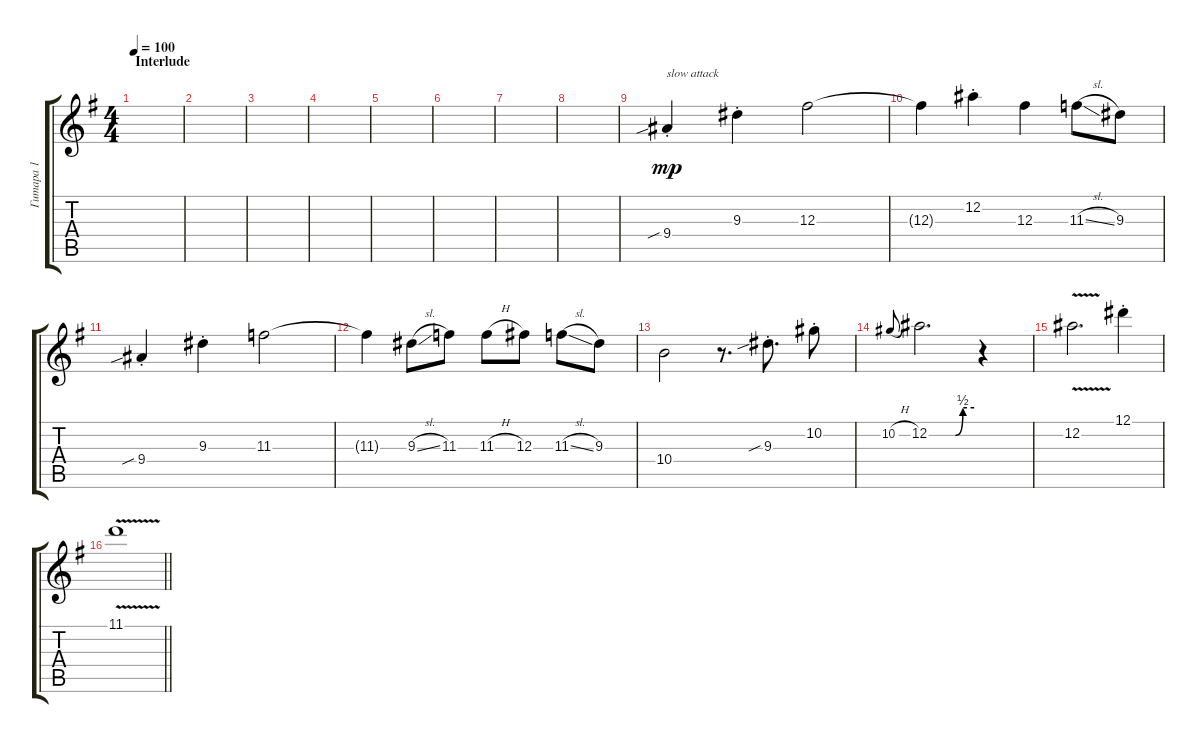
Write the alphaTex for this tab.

\track ("Гитара 1" "Гитара 1") {instrument distortionguitar}
\staff {score tabs}
\tuning (Eb4 Bb3 Gb3 Db3 Ab2 Db2) {hide}
\ts (4 4)
\section ("" "Interlude")
\tempo 100
\clef g2
\ks eminor
|
|
|
|
|
|
|
|
9.4{sib st}.4{txt "slow attack" dy mp} 9.3{st}.4 12.3.2 |
12.3{t}.4 12.2{st}.4 12.3.4 11.3{sl}.8 9.3.8 |
9.4{sib st}.4 9.3{st}.4 11.3.2 |
11.3{t}.4 9.3{sl}.8 11.3.8 11.3{h}.8 12.3.8 11.3{sl}.8 9.3.8 |
10.4.2 r.8{d} 9.3{sib st}.8{d} 10.2{st}.8 |
10.2{h}.8{gr onbeat} 12.2{be (custom 0 0 35 0 45 2 60 2)}.2{d} r.4 |
12.2{v}.2{d} 12.1{st}.4 |
\barLineRight lightlight
11.1{v}.1
